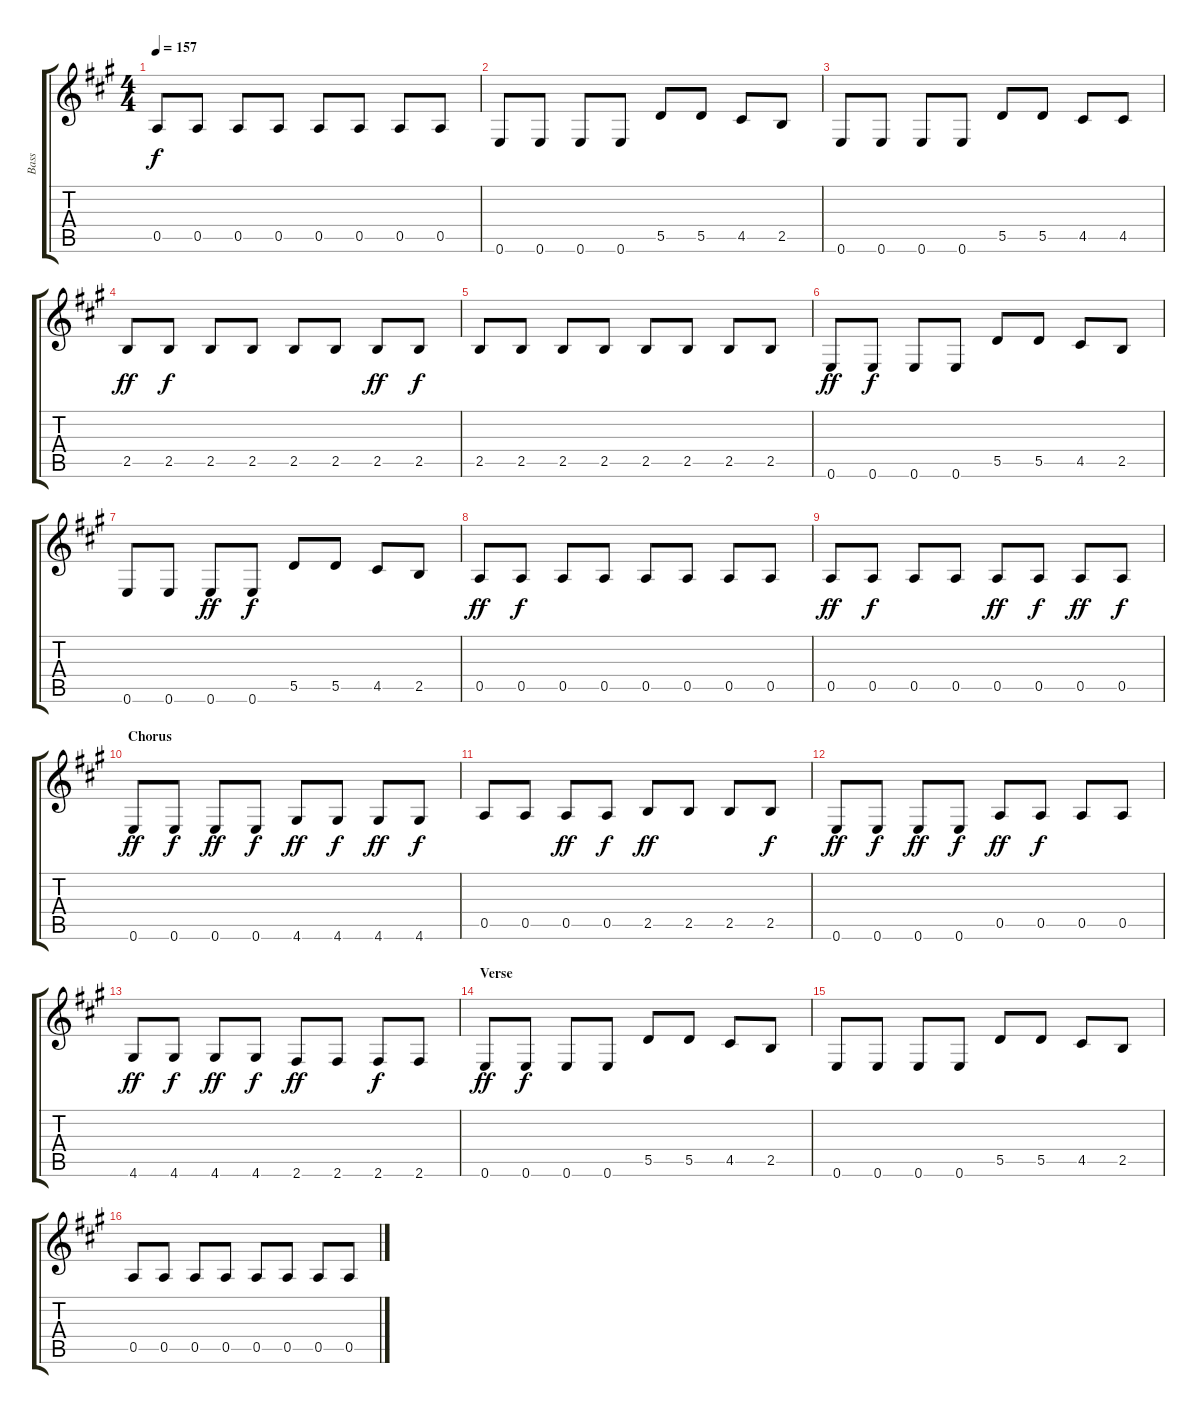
\track ("Bass" "Bass") {instrument electricbasspick}
\staff {score tabs}
\tuning (E4 B3 G3 D3 A2 E2) {hide}
\ts (4 4)
\tempo 157
\clef g2
\ks a
0.5.8{dy f} 0.5.8 0.5.8 0.5.8 0.5.8 0.5.8 0.5.8 0.5.8 |
0.6.8 0.6.8 0.6.8 0.6.8 5.5.8 5.5.8 4.5.8 2.5.8 |
0.6.8 0.6.8 0.6.8 0.6.8 5.5.8 5.5.8 4.5.8 4.5.8 |
2.5.8{dy ff} 2.5.8{dy f} 2.5.8 2.5.8 2.5.8 2.5.8 2.5.8{dy ff} 2.5.8{dy f} |
2.5.8 2.5.8 2.5.8 2.5.8 2.5.8 2.5.8 2.5.8 2.5.8 |
0.6.8{dy ff} 0.6.8{dy f} 0.6.8 0.6.8 5.5.8 5.5.8 4.5.8 2.5.8 |
0.6.8 0.6.8 0.6.8{dy ff} 0.6.8{dy f} 5.5.8 5.5.8 4.5.8 2.5.8 |
0.5.8{dy ff} 0.5.8{dy f} 0.5.8 0.5.8 0.5.8 0.5.8 0.5.8 0.5.8 |
0.5.8{dy ff} 0.5.8{dy f} 0.5.8 0.5.8 0.5.8{dy ff} 0.5.8{dy f} 0.5.8{dy ff} 0.5.8{dy f} |
\section ("" "Chorus")
0.6.8{dy ff} 0.6.8{dy f} 0.6.8{dy ff} 0.6.8{dy f} 4.6.8{dy ff} 4.6.8{dy f} 4.6.8{dy ff} 4.6.8{dy f} |
0.5.8 0.5.8 0.5.8{dy ff} 0.5.8{dy f} 2.5.8{dy ff} 2.5.8 2.5.8 2.5.8{dy f} |
0.6.8{dy ff} 0.6.8{dy f} 0.6.8{dy ff} 0.6.8{dy f} 0.5.8{dy ff} 0.5.8{dy f} 0.5.8 0.5.8 |
4.6.8{dy ff} 4.6.8{dy f} 4.6.8{dy ff} 4.6.8{dy f} 2.6.8{dy ff} 2.6.8 2.6.8{dy f} 2.6.8 |
\section ("" "Verse")
0.6.8{dy ff} 0.6.8{dy f} 0.6.8 0.6.8 5.5.8 5.5.8 4.5.8 2.5.8 |
0.6.8 0.6.8 0.6.8 0.6.8 5.5.8 5.5.8 4.5.8 2.5.8 |
0.5.8 0.5.8 0.5.8 0.5.8 0.5.8 0.5.8 0.5.8 0.5.8
